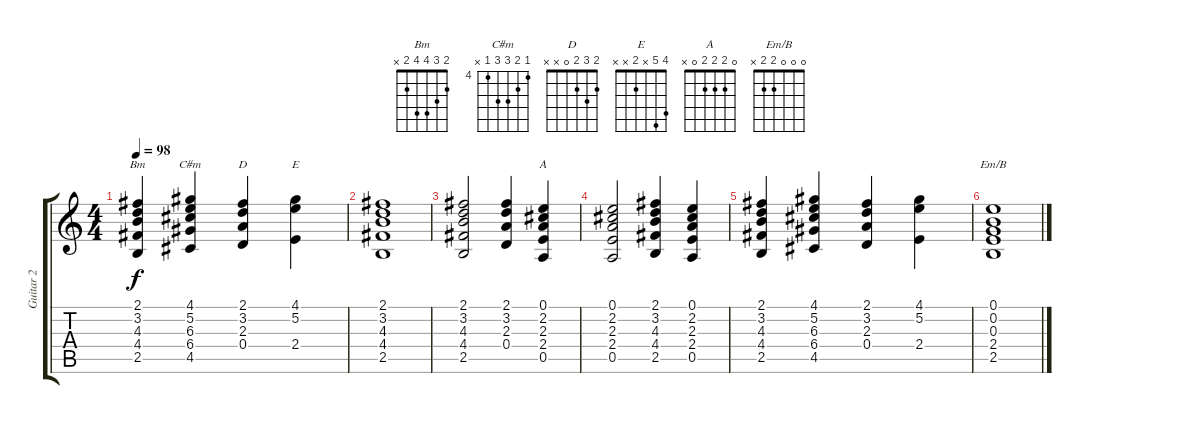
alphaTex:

\track ("Guitar 2" "Guitar 2") {instrument overdrivenguitar}
\staff {score tabs}
\tuning (E4 B3 G3 D3 A2 E2) {hide}
\chord ("Bm" 2 3 4 4 2 x)
\chord ("C#m" 4 5 6 6 4 x) {firstfret 4}
\chord ("D" 2 3 2 0 x x)
\chord ("E" 4 5 x 2 x x)
\chord ("A" 0 2 2 2 0 x)
\chord ("Em/B" 0 0 0 2 2 x)
\ts (4 4)
\tempo 98
\clef g2
\ks c
(2.1 3.2 4.3 4.4 2.5).4{ch "Bm" dy f} (4.1 5.2 6.3 6.4 4.5).4{ch "C#m"} (2.1 3.2 2.3 0.4).4{ch "D"} (4.1 5.2 2.4).4{ch "E"} |
(2.1 3.2 4.3 4.4 2.5).1 |
(2.1 3.2 4.3 4.4 2.5).2 (2.1 3.2 2.3 0.4).4 (0.1 2.2 2.3 2.4 0.5).4{ch "A"} |
(0.1 2.2 2.3 2.4 0.5).2 (2.1 3.2 4.3 4.4 2.5).4 (0.1 2.2 2.3 2.4 0.5).4 |
(2.1 3.2 4.3 4.4 2.5).4 (4.1 5.2 6.3 6.4 4.5).4 (2.1 3.2 2.3 0.4).4 (4.1 5.2 2.4).4 |
(0.1 0.2 0.3 2.4 2.5).1{ch "Em/B"}
